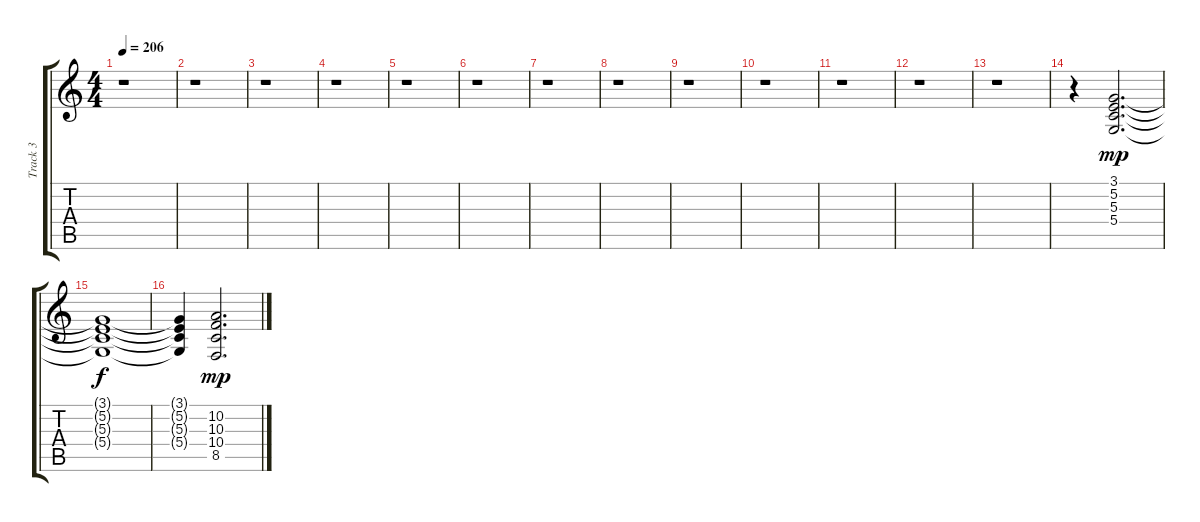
\track ("Track 3" "Track 3") {instrument electricpiano1}
\staff {score tabs}
\tuning (E4 B3 G3 D3 A2 E2) {hide}
\ts (4 4)
\tempo 206
\clef g2
\ks c
r.1{dy f} |
r.1 |
r.1 |
r.1 |
r.1 |
r.1 |
r.1 |
r.1 |
r.1 |
r.1 |
r.1 |
r.1 |
r.1 |
r.4 (3.1 5.2 5.3 5.4).2{d dy mp} |
(3.1{t} 5.2{t} 5.3{t} 5.4{t}).1{dy f} |
(3.1{t} 5.2{t} 5.3{t} 5.4{t}).4 (10.2 10.3 10.4 8.5).2{d dy mp}
